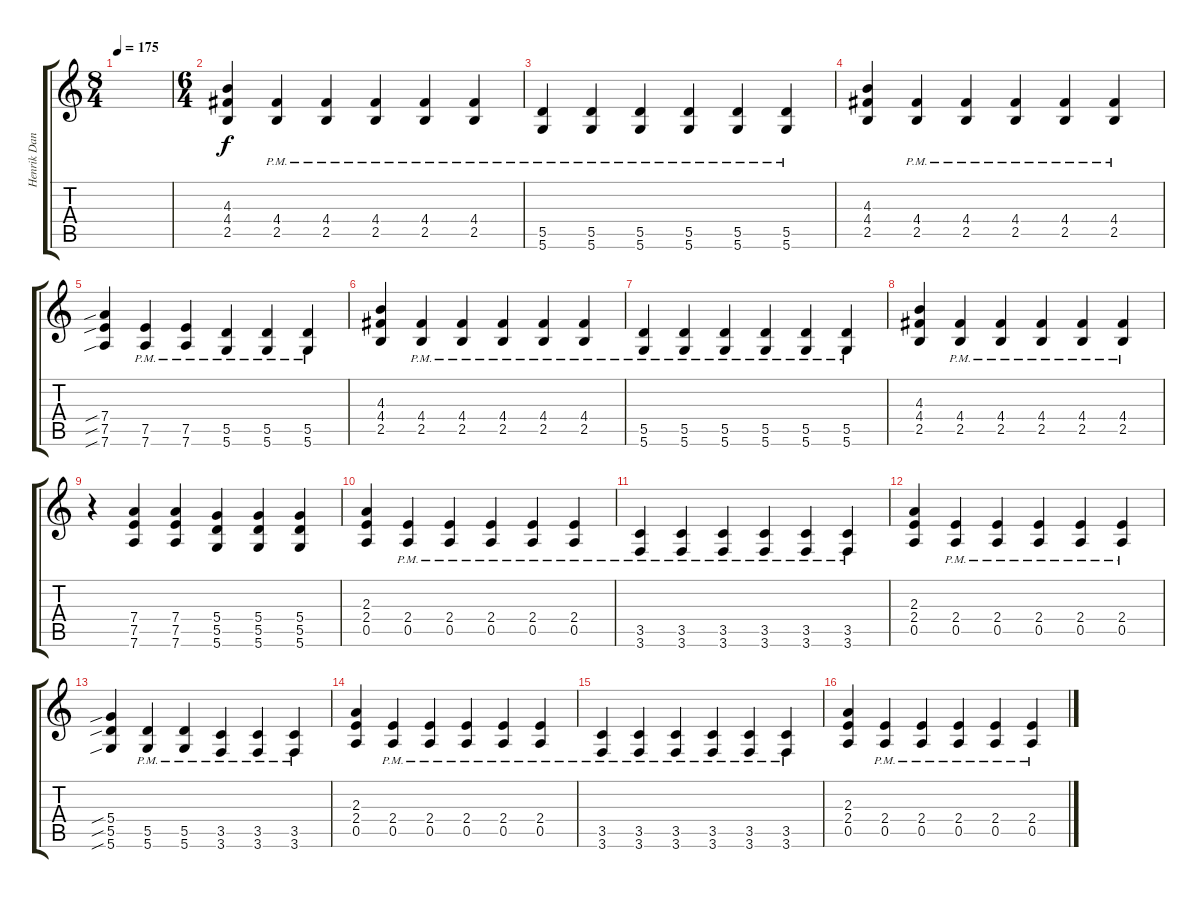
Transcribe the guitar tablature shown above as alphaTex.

\track ("Henrik Danhage" "Henrik Dan") {instrument distortionguitar}
\staff {score tabs}
\tuning (E4 B3 G3 D3 A2 D2) {hide}
\ts (8 4)
\tempo 175
\clef g2
\ks c
|
\ts (6 4)
(4.3 4.4 2.5).4 (4.4{pm} 2.5{pm}).4 (4.4{pm} 2.5{pm}).4 (4.4{pm} 2.5{pm}).4 (4.4{pm} 2.5{pm}).4 (4.4{pm} 2.5{pm}).4 |
(5.5{pm} 5.6{pm}).4 (5.5{pm} 5.6{pm}).4 (5.5{pm} 5.6{pm}).4 (5.5{pm} 5.6{pm}).4 (5.5{pm} 5.6{pm}).4 (5.5{pm} 5.6{pm}).4 |
(4.3 4.4 2.5).4 (4.4{pm} 2.5{pm}).4 (4.4{pm} 2.5{pm}).4 (4.4{pm} 2.5{pm}).4 (4.4{pm} 2.5{pm}).4 (4.4{pm} 2.5{pm}).4 |
(7.4{sib} 7.5{sib} 7.6{sib}).4 (7.5{pm} 7.6{pm}).4 (7.5{pm} 7.6{pm}).4 (5.5{pm} 5.6{pm}).4 (5.5{pm} 5.6{pm}).4 (5.5{pm} 5.6{pm}).4 |
(4.3 4.4 2.5).4 (4.4{pm} 2.5{pm}).4 (4.4{pm} 2.5{pm}).4 (4.4{pm} 2.5{pm}).4 (4.4{pm} 2.5{pm}).4 (4.4{pm} 2.5{pm}).4 |
(5.5{pm} 5.6{pm}).4 (5.5{pm} 5.6{pm}).4 (5.5{pm} 5.6{pm}).4 (5.5{pm} 5.6{pm}).4 (5.5{pm} 5.6{pm}).4 (5.5{pm} 5.6{pm}).4 |
(4.3 4.4 2.5).4 (4.4{pm} 2.5{pm}).4 (4.4{pm} 2.5{pm}).4 (4.4{pm} 2.5{pm}).4 (4.4{pm} 2.5{pm}).4 (4.4{pm} 2.5{pm}).4 |
r.4 (7.4 7.5 7.6).4 (7.4 7.5 7.6).4 (5.4 5.5 5.6).4 (5.4 5.5 5.6).4 (5.4 5.5 5.6).4 |
(2.3 2.4 0.5).4 (2.4{pm} 0.5{pm}).4 (2.4{pm} 0.5{pm}).4 (2.4{pm} 0.5{pm}).4 (2.4{pm} 0.5{pm}).4 (2.4{pm} 0.5{pm}).4 |
(3.5{pm} 3.6{pm}).4 (3.5{pm} 3.6{pm}).4 (3.5{pm} 3.6{pm}).4 (3.5{pm} 3.6{pm}).4 (3.5{pm} 3.6{pm}).4 (3.5{pm} 3.6{pm}).4 |
(2.3 2.4 0.5).4 (2.4{pm} 0.5{pm}).4 (2.4{pm} 0.5{pm}).4 (2.4{pm} 0.5{pm}).4 (2.4{pm} 0.5{pm}).4 (2.4{pm} 0.5{pm}).4 |
(5.4{sib} 5.5{sib} 5.6{sib}).4 (5.5{pm} 5.6{pm}).4 (5.5{pm} 5.6{pm}).4 (3.5{pm} 3.6{pm}).4 (3.5{pm} 3.6{pm}).4 (3.5{pm} 3.6{pm}).4 |
(2.3 2.4 0.5).4 (2.4{pm} 0.5{pm}).4 (2.4{pm} 0.5{pm}).4 (2.4{pm} 0.5{pm}).4 (2.4{pm} 0.5{pm}).4 (2.4{pm} 0.5{pm}).4 |
(3.5{pm} 3.6{pm}).4 (3.5{pm} 3.6{pm}).4 (3.5{pm} 3.6{pm}).4 (3.5{pm} 3.6{pm}).4 (3.5{pm} 3.6{pm}).4 (3.5{pm} 3.6{pm}).4 |
(2.3 2.4 0.5).4 (2.4{pm} 0.5{pm}).4 (2.4{pm} 0.5{pm}).4 (2.4{pm} 0.5{pm}).4 (2.4{pm} 0.5{pm}).4 (2.4{pm} 0.5{pm}).4
